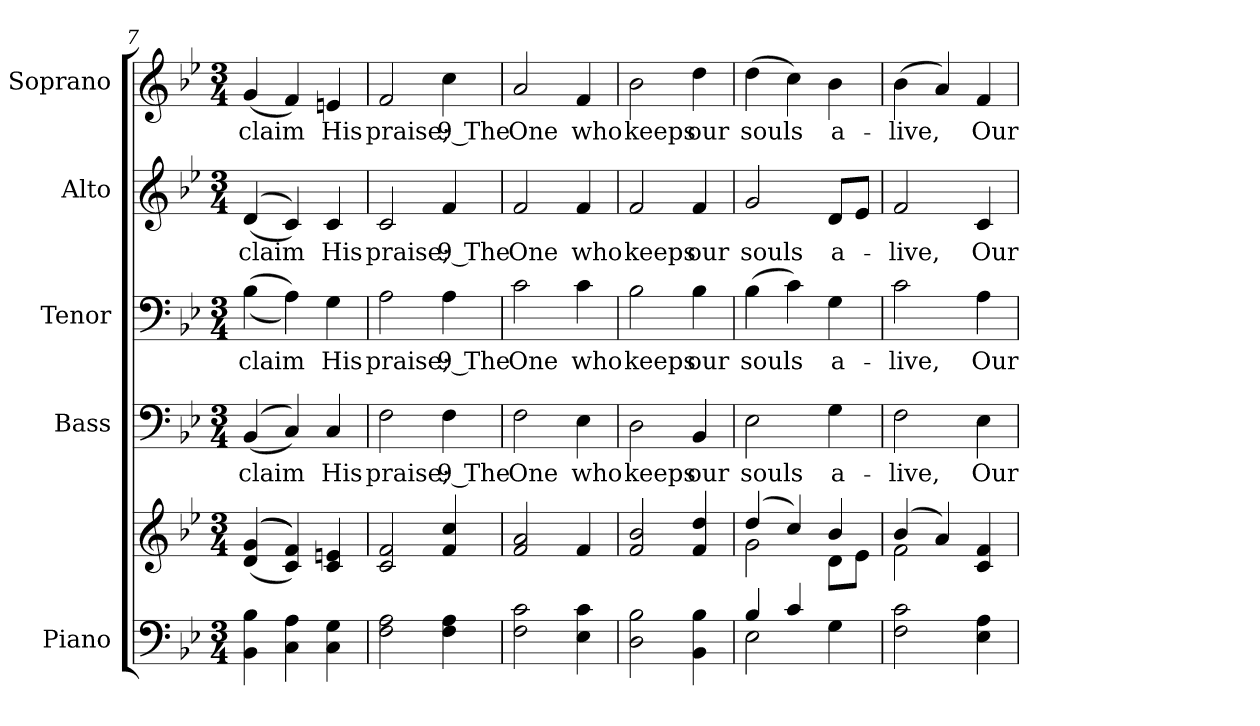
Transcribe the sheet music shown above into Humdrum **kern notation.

**kern	**kern	**kern	**text	**kern	**text	**kern	**text	**kern	**text
*part5	*part5	*part4	*part4	*part3	*part3	*part2	*part2	*part1	*part1
*staff6	*staff5	*staff4	*staff4	*staff3	*staff3	*staff2	*staff2	*staff1	*staff1
*I"Piano	*	*I"Bass	*	*I"Tenor	*	*I"Alto	*	*I"Soprano	*
*I'Pno.	*	*I'B.	*	*I'T.	*	*I'A.	*	*I'S.	*
!!LO:PB:g=z
*clefF4	*clefG2	*clefF4	*	*clefF4	*	*clefG2	*	*clefG2	*
*k[b-e-]	*k[b-e-]	*k[b-e-]	*	*k[b-e-]	*	*k[b-e-]	*	*k[b-e-]	*
*B-:	*B-:	*B-:	*	*B-:	*	*B-:	*	*B-:	*
*M3/4	*M3/4	*M3/4	*	*M3/4	*	*M3/4	*	*M3/4	*
=7	=7	=7	=7	=7	=7	=7	=7	=7	=7
!	!	!	!LO:LY:b:color=#000000	!	!	!	!	!	!
!	!	!	!	!	!LO:LY:b:color=#000000	!	!	!	!
!	!	!	!	!	!	!	!LO:LY:b:color=#000000	!	!
!	!	!	!	!	!	!	!	!	!LO:LY:b:color=#000000
4BB-i\ 4B-i	(((4di/ 4gi	((4BB-i/	-claim	((4B-i\	-claim	((4di/	-claim	(4gi/	-claim
4Ci\ 4Ai	4ci/ 4fi)))	4Ci/))	.	4Ai\))	.	4ci/))	.	4fi/)	.
!	!	!	!LO:LY:b:color=#000000	!	!	!	!	!	!
!	!	!	!	!	!LO:LY:b:color=#000000	!	!	!	!
!	!	!	!	!	!	!	!LO:LY:b:color=#000000	!	!
!	!	!	!	!	!	!	!	!	!LO:LY:b:color=#000000
4Ci\ 4Gi	4ci/ 4eni	4Ci/	His	4Gi\	His	4ci/	His	4eni/	His
=8	=8	=8	=8	=8	=8	=8	=8	=8	=8
!	!	!	!LO:LY:b:color=#000000	!	!	!	!	!	!
!	!	!	!	!	!LO:LY:b:color=#000000	!	!	!	!
!	!	!	!	!	!	!	!LO:LY:b:color=#000000	!	!
!	!	!	!	!	!	!	!	!	!LO:LY:b:color=#000000
2Fi\ 2Ai	2ci/ 2fi	2Fi\	praise;	2Ai\	praise;	2ci/	praise;	2fi/	praise;
!	!	!	!LO:LY:b:color=#000000	!	!	!	!	!	!
!	!	!	!	!	!LO:LY:b:color=#000000	!	!	!	!
!	!	!	!	!	!	!	!LO:LY:b:color=#000000	!	!
!	!	!	!	!	!	!	!	!	!LO:LY:b:color=#000000
4Fi\ 4Ai	4fi/ 4cci	4Fi\	9 The	4Ai\	9 The	4fi/	9 The	4cci\	9 The
=9	=9	=9	=9	=9	=9	=9	=9	=9	=9
!	!	!	!LO:LY:b:color=#000000	!	!	!	!	!	!
!	!	!	!	!	!LO:LY:b:color=#000000	!	!	!	!
!	!	!	!	!	!	!	!LO:LY:b:color=#000000	!	!
!	!	!	!	!	!	!	!	!	!LO:LY:b:color=#000000
2Fi\ 2ci	2fi/ 2ai	2Fi\	One	2ci\	One	2fi/	One	2ai/	One
!	!	!	!LO:LY:b:color=#000000	!	!	!	!	!	!
!	!	!	!	!	!LO:LY:b:color=#000000	!	!	!	!
!	!	!	!	!	!	!	!LO:LY:b:color=#000000	!	!
!	!	!	!	!	!	!	!	!	!LO:LY:b:color=#000000
4E-i\ 4ci	4fi/	4E-i\	who	4ci\	who	4fi/	who	4fi/	who
=10	=10	=10	=10	=10	=10	=10	=10	=10	=10
!	!	!	!LO:LY:b:color=#000000	!	!	!	!	!	!
!	!	!	!	!	!LO:LY:b:color=#000000	!	!	!	!
!	!	!	!	!	!	!	!LO:LY:b:color=#000000	!	!
!	!	!	!	!	!	!	!	!	!LO:LY:b:color=#000000
2Di\ 2B-i	2fi/ 2b-i	2Di\	keeps	2B-i\	keeps	2fi/	keeps	2b-i\	keeps
!	!	!	!LO:LY:b:color=#000000	!	!	!	!	!	!
!	!	!	!	!	!LO:LY:b:color=#000000	!	!	!	!
!	!	!	!	!	!	!	!LO:LY:b:color=#000000	!	!
!	!	!	!	!	!	!	!	!	!LO:LY:b:color=#000000
4BB-i\ 4B-i	4fi/ 4ddi	4BB-i/	our	4B-i\	our	4fi/	our	4ddi\	our
=11	=11	=11	=11	=11	=11	=11	=11	=11	=11
*^	*^	*	*	*	*	*	*	*	*
!	!	!	!	!	!LO:LY:b:color=#000000	!	!	!	!	!	!
!	!	!	!	!	!	!	!LO:LY:b:color=#000000	!	!	!	!
!	!	!	!	!	!	!	!	!	!LO:LY:b:color=#000000	!	!
!	!	!	!	!	!	!	!	!	!	!	!LO:LY:b:color=#000000
4B-i/	2E-i\	(4ddi/	2gi\	2E-i\	souls	(4B-i\	souls	2gi/	souls	(4ddi\	souls
4ci/	.	4cci/)	.	.	.	4ci\)	.	.	.	4cci\)	.
!	!	!	!	!	!LO:LY:b:color=#000000	!	!	!	!	!	!
!	!	!	!	!	!	!	!LO:LY:b:color=#000000	!	!	!	!
!	!	!	!	!	!	!	!	!	!LO:LY:b:color=#000000	!	!
!	!	!	!	!	!	!	!	!	!	!	!LO:LY:b:color=#000000
4Gi\	4ryy	4b-i/	8di\L	4Gi\	a-	4Gi\	a-	8di/L	a-	4b-i\	a-
.	.	.	8e-i\J	.	.	.	.	8e-i/J	.	.	.
*v	*v	*	*	*	*	*	*	*	*	*	*
=12	=12	=12	=12	=12	=12	=12	=12	=12	=12	=12
!	!	!	!	!LO:LY:b:color=#000000	!	!	!	!	!	!
!	!	!	!	!	!	!LO:LY:b:color=#000000	!	!	!	!
!	!	!	!	!	!	!	!	!LO:LY:b:color=#000000	!	!
!	!	!	!	!	!	!	!	!	!	!LO:LY:b:color=#000000
2Fi\ 2ci	(4b-i/	2fi\	2Fi\	-live,	2ci\	-live,	2fi/	-live,	(4b-i\	-live,
.	4ai/)	.	.	.	.	.	.	.	4ai/)	.
!	!	!	!	!LO:LY:b:color=#000000	!	!	!	!	!	!
!	!	!	!	!	!	!LO:LY:b:color=#000000	!	!	!	!
!	!	!	!	!	!	!	!	!LO:LY:b:color=#000000	!	!
!	!	!	!	!	!	!	!	!	!	!LO:LY:b:color=#000000
4E-i\ 4Ai	4ci/ 4fi	4ryy	4E-i\	Our	4Ai\	Our	4ci/	Our	4fi/	Our
*	*v	*v	*	*	*	*	*	*	*	*
=	=	=	=	=	=	=	=	=	=
*-	*-	*-	*-	*-	*-	*-	*-	*-	*-
